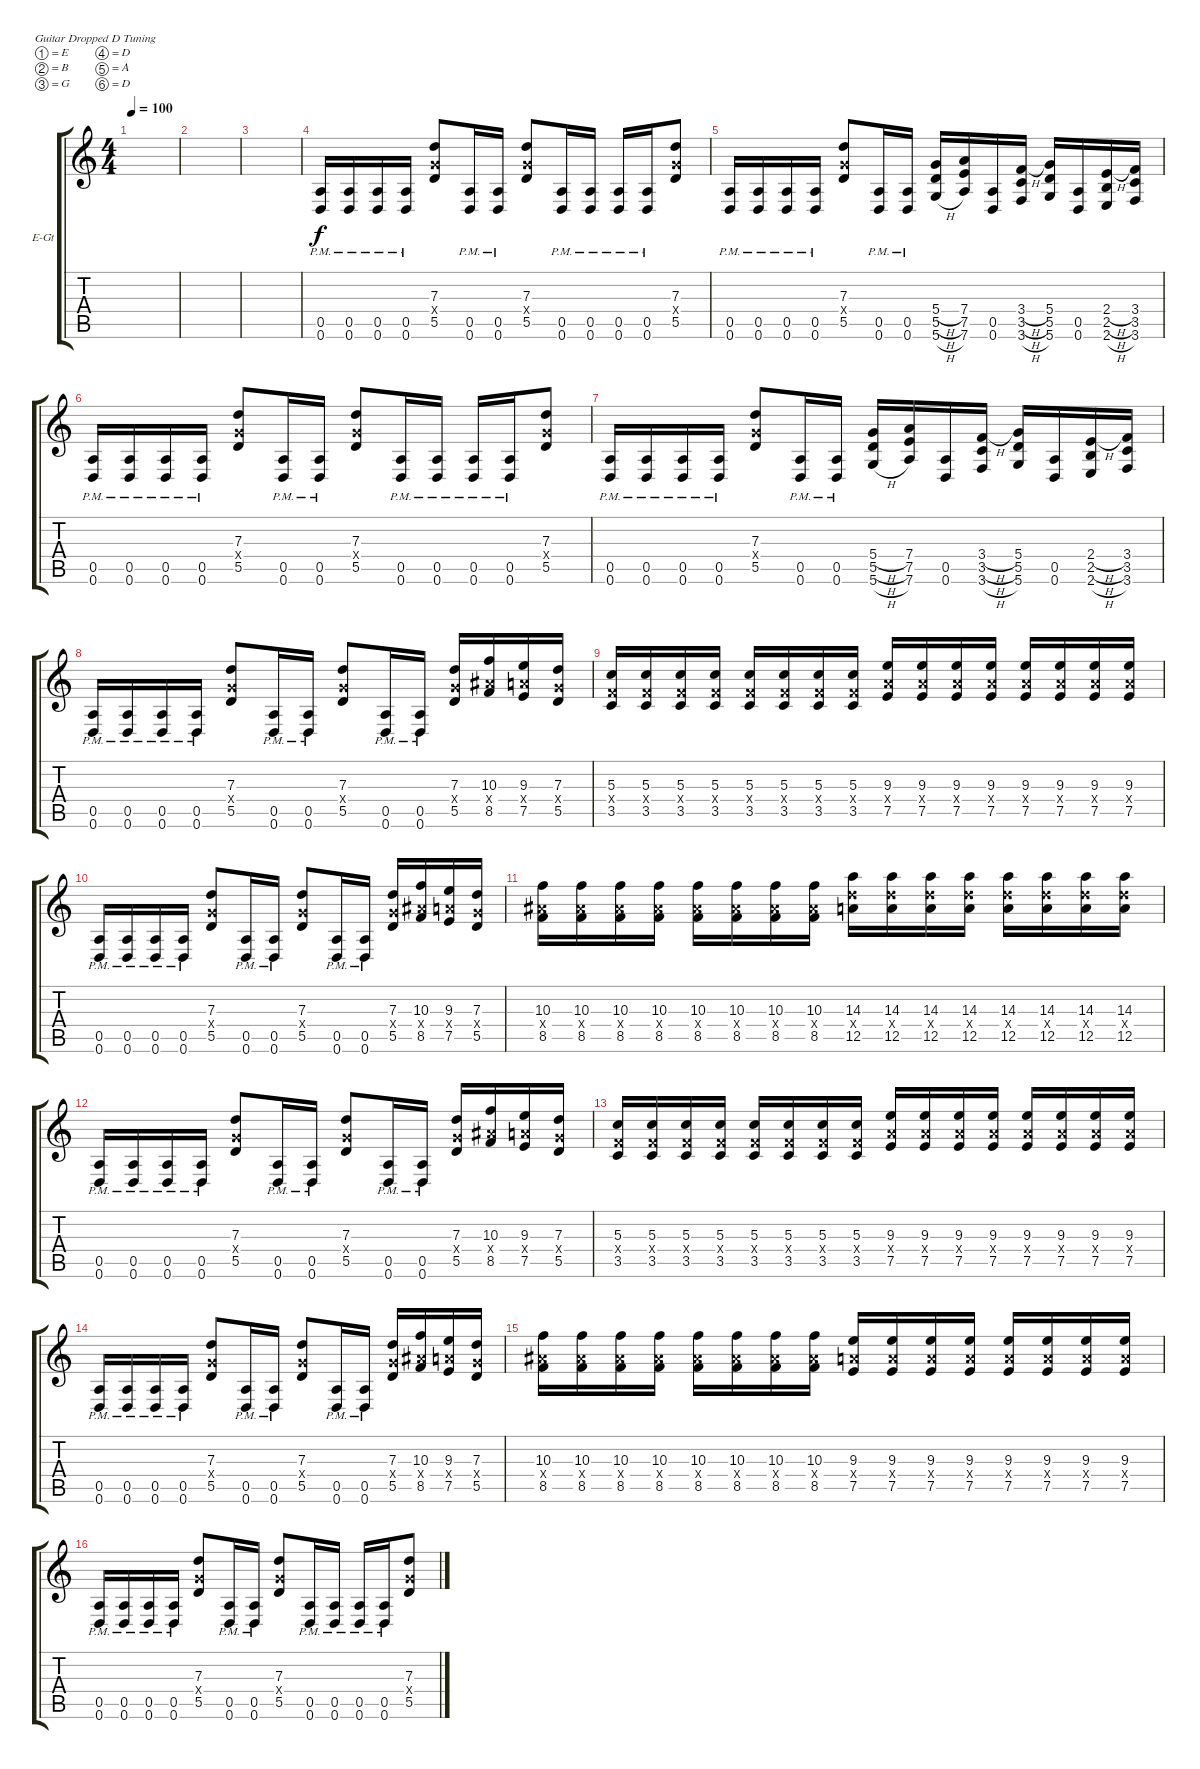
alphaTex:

\defaultSystemsLayout 4
\bracketExtendMode groupsimilarinstruments
\firstSystemTrackNameOrientation horizontal
\otherSystemsTrackNameOrientation horizontal
\track ("Electric Guitar" "E-Gt") {instrument distortionguitar}
\staff {score tabs}
\tuning (E4 B3 G3 D3 A2 D2)
\ts (4 4)
\tempo 100
\clef g2
\ks c
|
|
|
(0.6{pm} 0.5{pm}).16 (0.5{pm} 0.6{pm}).16 (0.6{pm} 0.5{pm}).16 (0.5{pm} 0.6{pm}).16 (5.5 5.4{x} 7.3).8 (0.6{pm} 0.5{pm}).16 (0.6{pm} 0.5{pm}).16 (5.5 5.4{x} 7.3).8 (0.5{pm} 0.6{pm}).16 (0.5{pm} 0.6{pm}).16 (0.5{pm} 0.6{pm}).16 (0.5{pm} 0.6{pm}).16 (5.5 5.4{x} 7.3).8 |
(0.6{pm} 0.5{pm}).16 (0.6{pm} 0.5{pm}).16 (0.6{pm} 0.5{pm}).16 (0.6{pm} 0.5{pm}).16 (5.5 5.4{x} 7.3).8 (0.6{pm} 0.5{pm}).16 (0.5{pm} 0.6{pm}).16 (5.5{h} 5.4{h} 5.6{h}).16 (7.6 7.5 7.4).16 (0.6 0.5).16 (3.6{h} 3.5{h} 3.4{h}).16 (5.4 5.5 5.6).16 (0.6 0.5).16 (2.6{h} 2.5{h} 2.4{h}).16 (3.4 3.5 3.6).16 |
(0.6{pm} 0.5{pm}).16 (0.5{pm} 0.6{pm}).16 (0.6{pm} 0.5{pm}).16 (0.5{pm} 0.6{pm}).16 (5.5 5.4{x} 7.3).8 (0.6{pm} 0.5{pm}).16 (0.6{pm} 0.5{pm}).16 (5.5 5.4{x} 7.3).8 (0.5{pm} 0.6{pm}).16 (0.5{pm} 0.6{pm}).16 (0.5{pm} 0.6{pm}).16 (0.5{pm} 0.6{pm}).16 (5.5 5.4{x} 7.3).8 |
(0.6{pm} 0.5{pm}).16 (0.6{pm} 0.5{pm}).16 (0.6{pm} 0.5{pm}).16 (0.6{pm} 0.5{pm}).16 (5.5 5.4{x} 7.3).8 (0.6{pm} 0.5{pm}).16 (0.5{pm} 0.6{pm}).16 (5.5{h} 5.4{h} 5.6{h}).16 (7.6 7.5 7.4).16 (0.6 0.5).16 (3.6{h} 3.5{h} 3.4{h}).16 (5.4 5.5 5.6).16 (0.6 0.5).16 (2.6{h} 2.5{h} 2.4{h}).16 (3.4 3.5 3.6).16 |
(0.6{pm} 0.5{pm}).16 (0.5{pm} 0.6{pm}).16 (0.6{pm} 0.5{pm}).16 (0.5{pm} 0.6{pm}).16 (5.5 5.4{x} 7.3).8 (0.6{pm} 0.5{pm}).16 (0.6{pm} 0.5{pm}).16 (5.5 5.4{x} 7.3).8 (0.5{pm} 0.6{pm}).16 (0.5{pm} 0.6{pm}).16 (5.5 5.4{x} 7.3).16 (8.5 8.4{x} 10.3).16 (7.5 7.4{x} 9.3).16 (5.5 5.4{x} 7.3).16 |
(3.5 3.4{x} 5.3).16 (3.5 3.4{x} 5.3).16 (3.5 3.4{x} 5.3).16 (3.5 3.4{x} 5.3).16 (3.5 3.4{x} 5.3).16 (3.5 3.4{x} 5.3).16 (3.5 3.4{x} 5.3).16 (3.5 3.4{x} 5.3).16 (7.5 7.4{x} 9.3).16 (7.5 7.4{x} 9.3).16 (7.5 7.4{x} 9.3).16 (7.5 7.4{x} 9.3).16 (7.5 7.4{x} 9.3).16 (7.5 7.4{x} 9.3).16 (7.5 7.4{x} 9.3).16 (7.5 7.4{x} 9.3).16 |
(0.6{pm} 0.5{pm}).16 (0.5{pm} 0.6{pm}).16 (0.6{pm} 0.5{pm}).16 (0.5{pm} 0.6{pm}).16 (5.5 5.4{x} 7.3).8 (0.6{pm} 0.5{pm}).16 (0.6{pm} 0.5{pm}).16 (5.5 5.4{x} 7.3).8 (0.5{pm} 0.6{pm}).16 (0.5{pm} 0.6{pm}).16 (5.5 5.4{x} 7.3).16 (8.5 8.4{x} 10.3).16 (7.5 7.4{x} 9.3).16 (5.5 5.4{x} 7.3).16 |
(8.5 8.4{x} 10.3).16 (8.5 8.4{x} 10.3).16 (8.5 8.4{x} 10.3).16 (8.5 8.4{x} 10.3).16 (8.5 8.4{x} 10.3).16 (8.5 8.4{x} 10.3).16 (8.5 8.4{x} 10.3).16 (8.5 8.4{x} 10.3).16 (12.5 12.4{x} 14.3).16 (12.5 12.4{x} 14.3).16 (12.5 12.4{x} 14.3).16 (12.5 12.4{x} 14.3).16 (12.5 12.4{x} 14.3).16 (12.5 12.4{x} 14.3).16 (12.5 12.4{x} 14.3).16 (12.5 12.4{x} 14.3).16 |
(0.6{pm} 0.5{pm}).16 (0.5{pm} 0.6{pm}).16 (0.6{pm} 0.5{pm}).16 (0.5{pm} 0.6{pm}).16 (5.5 5.4{x} 7.3).8 (0.6{pm} 0.5{pm}).16 (0.6{pm} 0.5{pm}).16 (5.5 5.4{x} 7.3).8 (0.5{pm} 0.6{pm}).16 (0.5{pm} 0.6{pm}).16 (5.5 5.4{x} 7.3).16 (8.5 8.4{x} 10.3).16 (7.5 7.4{x} 9.3).16 (5.5 5.4{x} 7.3).16 |
(3.5 3.4{x} 5.3).16 (3.5 3.4{x} 5.3).16 (3.5 3.4{x} 5.3).16 (3.5 3.4{x} 5.3).16 (3.5 3.4{x} 5.3).16 (3.5 3.4{x} 5.3).16 (3.5 3.4{x} 5.3).16 (3.5 3.4{x} 5.3).16 (7.5 7.4{x} 9.3).16 (7.5 7.4{x} 9.3).16 (7.5 7.4{x} 9.3).16 (7.5 7.4{x} 9.3).16 (7.5 7.4{x} 9.3).16 (7.5 7.4{x} 9.3).16 (7.5 7.4{x} 9.3).16 (7.5 7.4{x} 9.3).16 |
(0.6{pm} 0.5{pm}).16 (0.5{pm} 0.6{pm}).16 (0.6{pm} 0.5{pm}).16 (0.5{pm} 0.6{pm}).16 (5.5 5.4{x} 7.3).8 (0.6{pm} 0.5{pm}).16 (0.6{pm} 0.5{pm}).16 (5.5 5.4{x} 7.3).8 (0.5{pm} 0.6{pm}).16 (0.5{pm} 0.6{pm}).16 (5.5 5.4{x} 7.3).16 (8.5 8.4{x} 10.3).16 (7.5 7.4{x} 9.3).16 (5.5 5.4{x} 7.3).16 |
(8.5 8.4{x} 10.3).16 (8.5 8.4{x} 10.3).16 (8.5 8.4{x} 10.3).16 (8.5 8.4{x} 10.3).16 (8.5 8.4{x} 10.3).16 (8.5 8.4{x} 10.3).16 (8.5 8.4{x} 10.3).16 (8.5 8.4{x} 10.3).16 (7.5 7.4{x} 9.3).16 (7.5 7.4{x} 9.3).16 (7.5 7.4{x} 9.3).16 (7.5 7.4{x} 9.3).16 (7.5 7.4{x} 9.3).16 (7.5 7.4{x} 9.3).16 (7.5 7.4{x} 9.3).16 (7.5 7.4{x} 9.3).16 |
(0.6{pm} 0.5{pm}).16 (0.5{pm} 0.6{pm}).16 (0.6{pm} 0.5{pm}).16 (0.5{pm} 0.6{pm}).16 (5.5 5.4{x} 7.3).8 (0.6{pm} 0.5{pm}).16 (0.6{pm} 0.5{pm}).16 (5.5 5.4{x} 7.3).8 (0.5{pm} 0.6{pm}).16 (0.5{pm} 0.6{pm}).16 (0.5{pm} 0.6{pm}).16 (0.5{pm} 0.6{pm}).16 (5.5 5.4{x} 7.3).8
